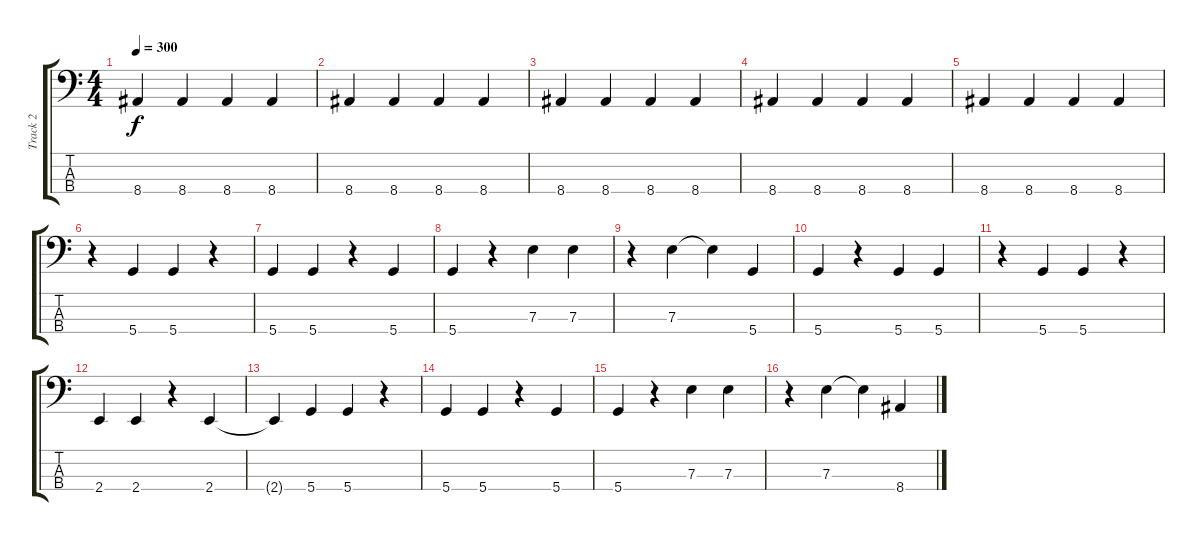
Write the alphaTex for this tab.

\track ("Track 2" "Track 2") {instrument electricbassfinger}
\staff {score tabs}
\tuning (G2 D2 A1 D1) {hide}
\ts (4 4)
\tempo 300
\clef f4
\ks c
8.4.4{dy f} 8.4.4 8.4.4 8.4.4 |
8.4.4 8.4.4 8.4.4 8.4.4 |
8.4.4 8.4.4 8.4.4 8.4.4 |
8.4.4 8.4.4 8.4.4 8.4.4 |
8.4.4 8.4.4 8.4.4 8.4.4 |
r.4 5.4.4 5.4.4 r.4 |
5.4.4 5.4.4 r.4 5.4.4 |
5.4.4 r.4 7.3.4 7.3.4 |
r.4 7.3.4 7.3{t}.4 5.4.4 |
5.4.4 r.4 5.4.4 5.4.4 |
r.4 5.4.4 5.4.4 r.4 |
2.4.4 2.4.4 r.4 2.4.4 |
2.4{t}.4 5.4.4 5.4.4 r.4 |
5.4.4 5.4.4 r.4 5.4.4 |
5.4.4 r.4 7.3.4 7.3.4 |
r.4 7.3.4 7.3{t}.4 8.4.4
